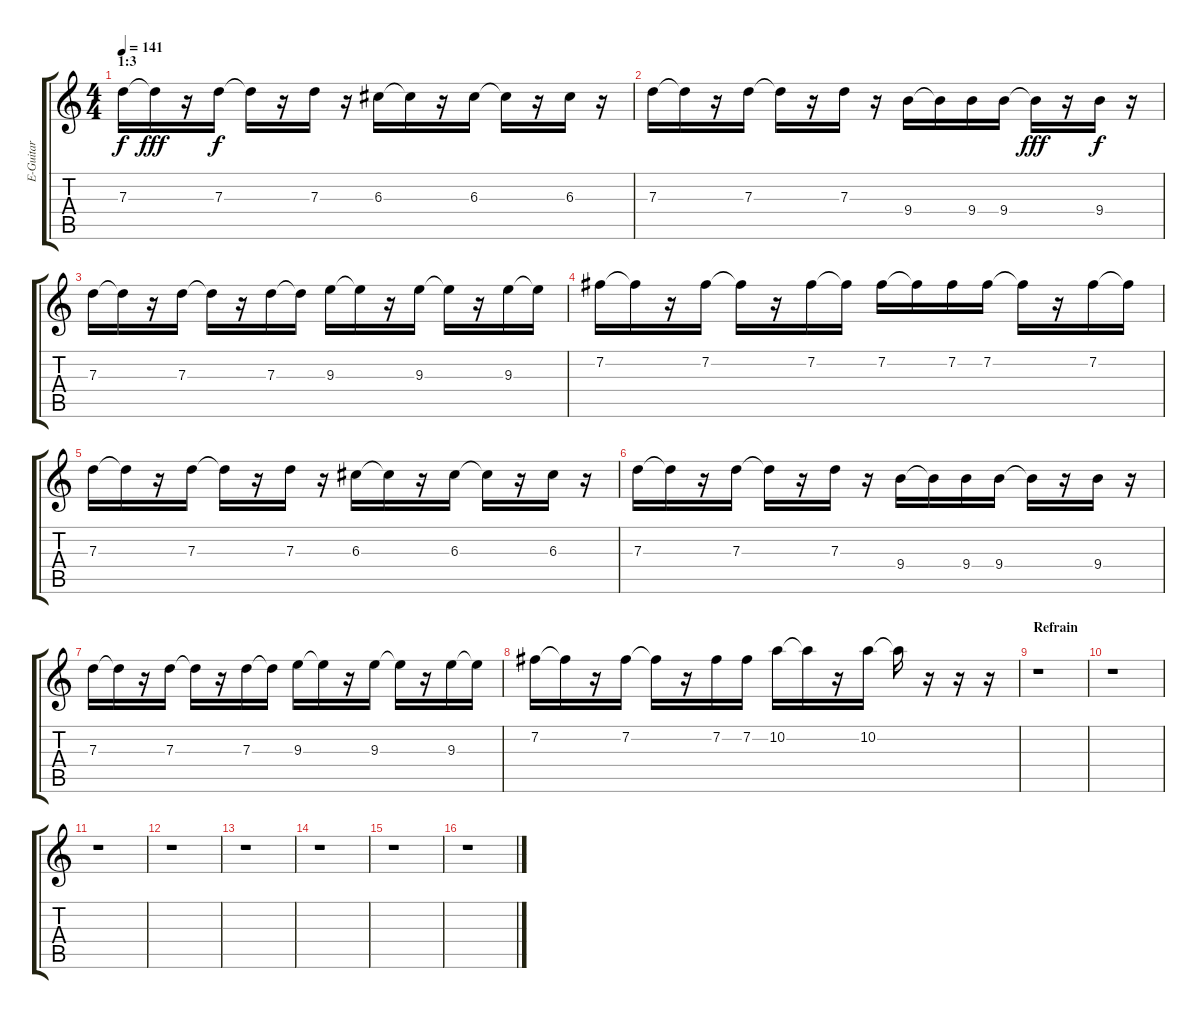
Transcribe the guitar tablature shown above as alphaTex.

\track ("E-Guitar" "E-Guitar") {instrument distortionguitar}
\staff {score tabs}
\tuning (E4 B3 G3 D3 A2 E2) {hide}
\ts (4 4)
\section ("" "1:3")
\tempo 141
\clef g2
\ks c
7.3.16{dy f} 7.3{t}.16{dy fff} r.16 7.3.16{dy f} 7.3{t}.16 r.16 7.3.16 r.16 6.3.16 6.3{t}.16 r.16 6.3.16 6.3{t}.16 r.16 6.3.16 r.16 |
7.3.16 7.3{t}.16 r.16 7.3.16 7.3{t}.16 r.16 7.3.16 r.16 9.4.16 9.4{t}.16 9.4.16 9.4.16 9.4{t}.16{dy fff} r.16 9.4.16{dy f} r.16 |
7.3.16 7.3{t}.16 r.16 7.3.16 7.3{t}.16 r.16 7.3.16 7.3{t}.16 9.3.16 9.3{t}.16 r.16 9.3.16 9.3{t}.16 r.16 9.3.16 9.3{t}.16 |
7.2.16 7.2{t}.16 r.16 7.2.16 7.2{t}.16 r.16 7.2.16 7.2{t}.16 7.2.16 7.2{t}.16 7.2.16 7.2.16 7.2{t}.16 r.16 7.2.16 7.2{t}.16 |
7.3.16 7.3{t}.16 r.16 7.3.16 7.3{t}.16 r.16 7.3.16 r.16 6.3.16 6.3{t}.16 r.16 6.3.16 6.3{t}.16 r.16 6.3.16 r.16 |
7.3.16 7.3{t}.16 r.16 7.3.16 7.3{t}.16 r.16 7.3.16 r.16 9.4.16 9.4{t}.16 9.4.16 9.4.16 9.4{t}.16 r.16 9.4.16 r.16 |
7.3.16 7.3{t}.16 r.16 7.3.16 7.3{t}.16 r.16 7.3.16 7.3{t}.16 9.3.16 9.3{t}.16 r.16 9.3.16 9.3{t}.16 r.16 9.3.16 9.3{t}.16 |
7.2.16 7.2{t}.16 r.16 7.2.16 7.2{t}.16 r.16 7.2.16 7.2.16 10.2.16 10.2{t}.16 r.16 10.2.16 10.2{t}.16 r.16 r.16 r.16 |
\section ("" "Refrain")
r.1 |
r.1 |
r.1 |
r.1 |
r.1 |
r.1 |
r.1 |
r.1
